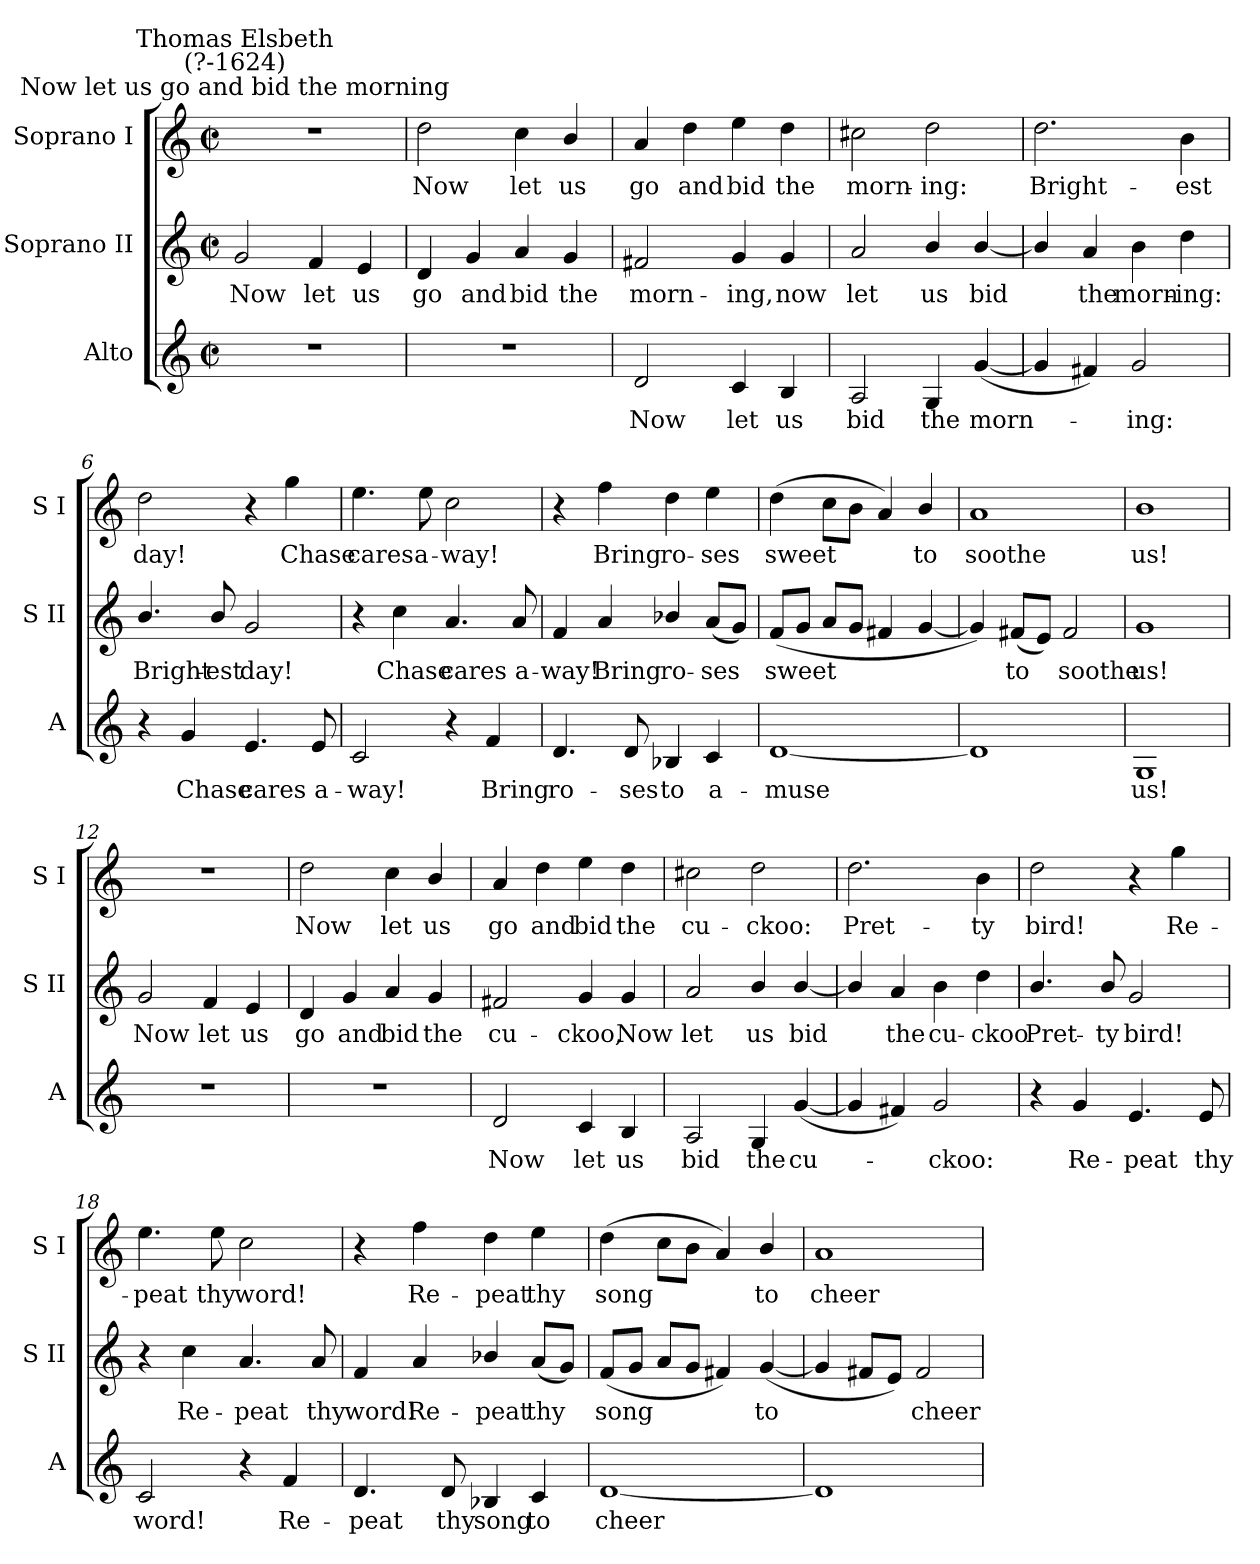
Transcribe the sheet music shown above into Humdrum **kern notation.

**kern	**text	**kern	**text	**kern	**text
*part3	*part3	*part2	*part2	*part1	*part1
*staff3	*staff3	*staff2	*staff2	*staff1	*staff1
*I"Alto	*	*I"Soprano II	*	*I"Soprano I	*
*I'A	*	*I'S II	*	*I'S I	*
*clefG2	*	*clefG2	*	*clefG2	*
*k[]	*	*k[]	*	*k[]	*
*C:	*	*C:	*	*C:	*
*M2/2	*	*M2/2	*	*M2/2	*
*met(c|)	*	*met(c|)	*	*met(c|)	*
=1	=1	=1	=1	=1	=1
!	!	!	!	!LO:TX:a:cj:t=Now let us go and bid the morning	!
!	!	!	!	!LO:TX:a:cj:t=Thomas Elsbeth\n(?-1624)	!
!	!	!	!LO:LY:b	!	!
1r	.	2g	Now	1r	.
!	!	!	!LO:LY:b	!	!
.	.	4f	let	.	.
!	!	!	!LO:LY:b	!	!
.	.	4e	us	.	.
=2	=2	=2	=2	=2	=2
!	!	!	!LO:LY:b	!	!LO:LY:b
1r	.	4d	go	2dd	Now
!	!	!	!LO:LY:b	!	!
.	.	4g	and	.	.
!	!	!	!LO:LY:b	!	!LO:LY:b
.	.	4a	bid	4cc	let
!	!	!	!LO:LY:b	!	!LO:LY:b
.	.	4g	the	4b/	us
=3	=3	=3	=3	=3	=3
!	!LO:LY:b	!	!LO:LY:b	!	!LO:LY:b
2d	Now	2f#X	morn-	4a	go
!	!	!	!	!	!LO:LY:b
.	.	.	.	4dd	and
!	!LO:LY:b	!	!LO:LY:b	!	!LO:LY:b
4c	let	4g	-ing,	4ee	bid
!	!LO:LY:b	!	!LO:LY:b	!	!LO:LY:b
4B	us	4g	now	4dd	the
=4	=4	=4	=4	=4	=4
!	!LO:LY:b	!	!LO:LY:b	!	!LO:LY:b
2A	bid	2a	let	2cc#X	morn-
!	!LO:LY:b	!	!LO:LY:b	!	!LO:LY:b
4G	the	4b/	us	2dd	-ing:
!	!LO:LY:b	!	!LO:LY:b	!	!
(<[4g	morn-	[4b/	bid	.	.
=5	=5	=5	=5	=5	=5
!	!	!	!	!	!LO:LY:b
4g]	.	4b/]	.	2.dd	Bright-
!	!	!	!LO:LY:b	!	!
4f#X)	.	4a	the	.	.
!	!LO:LY:b	!	!LO:LY:b	!	!
2g	ing:	4b	morn-	.	.
!	!	!	!LO:LY:b	!	!LO:LY:b
.	.	4dd	-ing:	4b	-est
!!LO:LB:g=z
=6	=6	=6	=6	=6	=6
!	!	!	!LO:LY:b	!	!LO:LY:b
4r	.	4.b/	Bright-	2dd	day!
!	!LO:LY:b	!	!	!	!
4g	Chase	.	.	.	.
!	!	!	!LO:LY:b	!	!
.	.	8b/	-est	.	.
!	!LO:LY:b	!	!LO:LY:b	!	!
4.e	cares	2g	day!	4r	.
!	!	!	!	!	!LO:LY:b
.	.	.	.	4gg	Chase
!	!LO:LY:b	!	!	!	!
8e	a-	.	.	.	.
=7	=7	=7	=7	=7	=7
!	!LO:LY:b	!	!	!	!LO:LY:b
2c	-way!	4r	.	4.ee	cares
!	!	!	!LO:LY:b	!	!
.	.	4cc	Chase	.	.
!	!	!	!	!	!LO:LY:b
.	.	.	.	8ee	a-
!	!	!	!LO:LY:b	!	!LO:LY:b
4r	.	4.a	cares	2cc	-way!
!	!LO:LY:b	!	!	!	!
4f	Bring	.	.	.	.
!	!	!	!LO:LY:b	!	!
.	.	8a	a-	.	.
=8	=8	=8	=8	=8	=8
!	!LO:LY:b	!	!LO:LY:b	!	!
4.d	ro-	4f	-way!	4r	.
!	!	!	!LO:LY:b	!	!LO:LY:b
.	.	4a	Bring	4ff	Bring
!	!LO:LY:b	!	!	!	!
8d	-ses	.	.	.	.
!	!LO:LY:b	!	!LO:LY:b	!	!LO:LY:b
4B-X	to	4b-X/	ro-	4dd	ro-
!	!LO:LY:b	!	!LO:LY:b	!	!LO:LY:b
4c	a-	(<8aL	-ses	4ee	-ses
.	.	8gJ)	.	.	.
=9	=9	=9	=9	=9	=9
!	!LO:LY:b	!	!LO:LY:b	!	!LO:LY:b
[1d	-muse	(<8fL	sweet	(>4dd	sweet
.	.	8gJ	.	.	.
.	.	8aL	.	8ccL	.
.	.	8gJ	.	8bJ	.
.	.	4f#X	.	4a)	.
!	!	!	!	!	!LO:LY:b
.	.	[4g	.	4b/	to
=10	=10	=10	=10	=10	=10
!	!	!	!	!	!LO:LY:b
1d]	.	4g])	.	1a	soothe
!	!	!	!LO:LY:b	!	!
.	.	(<8f#XL	to	.	.
.	.	8eJ)	.	.	.
!	!	!	!LO:LY:b	!	!
.	.	2f#	soothe	.	.
=11	=11	=11	=11	=11	=11
!	!LO:LY:b	!	!LO:LY:b	!	!LO:LY:b
1G	us!	1g	us!	1b	us!
!!LO:LB:g=z
=12	=12	=12	=12	=12	=12
!	!	!	!LO:LY:b	!	!
1r	.	2g	Now	1r	.
!	!	!	!LO:LY:b	!	!
.	.	4f	let	.	.
!	!	!	!LO:LY:b	!	!
.	.	4e	us	.	.
=13	=13	=13	=13	=13	=13
!	!	!	!LO:LY:b	!	!LO:LY:b
1r	.	4d	go	2dd	Now
!	!	!	!LO:LY:b	!	!
.	.	4g	and	.	.
!	!	!	!LO:LY:b	!	!LO:LY:b
.	.	4a	bid	4cc	let
!	!	!	!LO:LY:b	!	!LO:LY:b
.	.	4g	the	4b/	us
=14	=14	=14	=14	=14	=14
!	!LO:LY:b	!	!LO:LY:b	!	!LO:LY:b
2d	Now	2f#X	cu-	4a/	go
!	!	!	!	!	!LO:LY:b
.	.	.	.	4dd	and
!	!LO:LY:b	!	!LO:LY:b	!	!LO:LY:b
4c	let	4g	-ckoo,	4ee	bid
!	!LO:LY:b	!	!LO:LY:b	!	!LO:LY:b
4B	us	4g	Now	4dd	the
=15	=15	=15	=15	=15	=15
!	!LO:LY:b	!	!LO:LY:b	!	!LO:LY:b
2A	bid	2a	let	2cc#X	cu-
!	!LO:LY:b	!	!LO:LY:b	!	!LO:LY:b
4G	the	4b/	us	2dd	-ckoo:
!	!LO:LY:b	!	!LO:LY:b	!	!
(<[4g	cu-	[4b/	bid	.	.
=16	=16	=16	=16	=16	=16
!	!	!	!	!	!LO:LY:b
4g]	.	4b/]	.	2.dd	Pret-
!	!	!	!LO:LY:b	!	!
4f#X)	.	4a	the	.	.
!	!LO:LY:b	!	!LO:LY:b	!	!
2g	ckoo:	4b	cu-	.	.
!	!	!	!LO:LY:b	!	!LO:LY:b
.	.	4dd	-ckoo	4b	-ty
=17	=17	=17	=17	=17	=17
!	!	!	!LO:LY:b	!	!LO:LY:b
4r	.	4.b/	Pret-	2dd	bird!
!	!LO:LY:b	!	!	!	!
4g	Re-	.	.	.	.
!	!	!	!LO:LY:b	!	!
.	.	8b/L	-ty	.	.
!	!LO:LY:b	!	!LO:LY:b	!	!
4.e	-peat	2g	bird!	4r	.
!	!	!	!	!	!LO:LY:b
.	.	.	.	4gg	Re-
!	!LO:LY:b	!	!	!	!
8e	thy	.	.	.	.
!!LO:LB:g=z
=18	=18	=18	=18	=18	=18
!	!LO:LY:b	!	!	!	!LO:LY:b
2c	word!	4r	.	4.ee	-peat
!	!	!	!LO:LY:b	!	!
.	.	4cc	Re-	.	.
!	!	!	!	!	!LO:LY:b
.	.	.	.	8ee	thy
!	!	!	!LO:LY:b	!	!LO:LY:b
4r	.	4.a	-peat	2cc	word!
!	!LO:LY:b	!	!	!	!
4f	Re-	.	.	.	.
!	!	!	!LO:LY:b	!	!
.	.	8a	thy	.	.
=19	=19	=19	=19	=19	=19
!	!LO:LY:b	!	!LO:LY:b	!	!
4.d	-peat	4f	word!	4r	.
!	!	!	!LO:LY:b	!	!LO:LY:b
.	.	4a	Re-	4ff	Re-
!	!LO:LY:b	!	!	!	!
8d	thy	.	.	.	.
!	!LO:LY:b	!	!LO:LY:b	!	!LO:LY:b
4B-X	song	4b-X/	-peat	4dd	-peat
!	!LO:LY:b	!	!LO:LY:b	!	!LO:LY:b
4c	to	(<8aL	thy	4ee	thy
.	.	8gJ)	.	.	.
=20	=20	=20	=20	=20	=20
!	!LO:LY:b	!	!LO:LY:b	!	!LO:LY:b
[1d	cheer	(<8fL	song	(>4dd	song
.	.	8gJ	.	.	.
.	.	8aL	.	8ccL	.
.	.	8gJ	.	8bJ	.
.	.	4f#X)	.	4a)	.
!	!	!	!LO:LY:b	!	!LO:LY:b
.	.	(<[4g	to	4b/	to
=21	=21	=21	=21	=21	=21
!	!	!	!	!	!LO:LY:b
1d]	.	4g]	.	1a	cheer
.	.	8f#XL	.	.	.
.	.	8eJ)	.	.	.
!	!	!	!LO:LY:b	!	!
.	.	2f#	cheer	.	.
=	=	=	=	=	=
*-	*-	*-	*-	*-	*-
